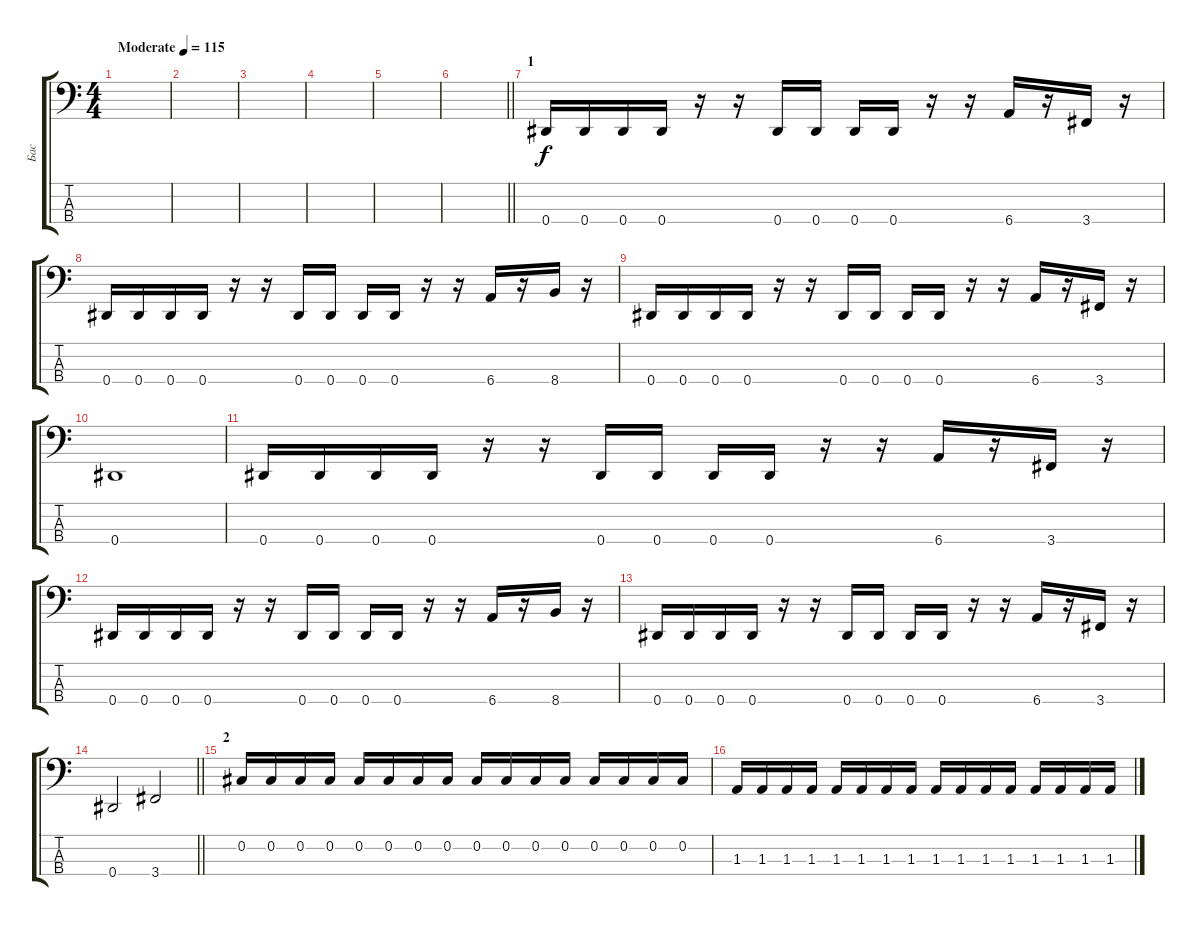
\track ("Бас" "Бас") {instrument electricbassfinger}
\staff {score tabs}
\tuning (Gb2 Db2 Ab1 Eb1) {hide}
\ts (4 4)
\tempo (115 "Moderate")
\clef f4
\ks c
|
|
|
|
|
\barLineRight lightlight
|
\section ("" "1")
0.4.16 0.4.16 0.4.16 0.4.16 r.16 r.16 0.4.16 0.4.16 0.4.16 0.4.16 r.16 r.16 6.4.16 r.16 3.4.16 r.16 |
0.4.16 0.4.16 0.4.16 0.4.16 r.16 r.16 0.4.16 0.4.16 0.4.16 0.4.16 r.16 r.16 6.4.16 r.16 8.4.16 r.16 |
0.4.16 0.4.16 0.4.16 0.4.16 r.16 r.16 0.4.16 0.4.16 0.4.16 0.4.16 r.16 r.16 6.4.16 r.16 3.4.16 r.16 |
0.4.1 |
0.4.16 0.4.16 0.4.16 0.4.16 r.16 r.16 0.4.16 0.4.16 0.4.16 0.4.16 r.16 r.16 6.4.16 r.16 3.4.16 r.16 |
0.4.16 0.4.16 0.4.16 0.4.16 r.16 r.16 0.4.16 0.4.16 0.4.16 0.4.16 r.16 r.16 6.4.16 r.16 8.4.16 r.16 |
0.4.16 0.4.16 0.4.16 0.4.16 r.16 r.16 0.4.16 0.4.16 0.4.16 0.4.16 r.16 r.16 6.4.16 r.16 3.4.16 r.16 |
\barLineRight lightlight
0.4.2 3.4.2 |
\section ("" "2")
0.2.16 0.2.16 0.2.16 0.2.16 0.2.16 0.2.16 0.2.16 0.2.16 0.2.16 0.2.16 0.2.16 0.2.16 0.2.16 0.2.16 0.2.16 0.2.16 |
1.3.16 1.3.16 1.3.16 1.3.16 1.3.16 1.3.16 1.3.16 1.3.16 1.3.16 1.3.16 1.3.16 1.3.16 1.3.16 1.3.16 1.3.16 1.3.16
